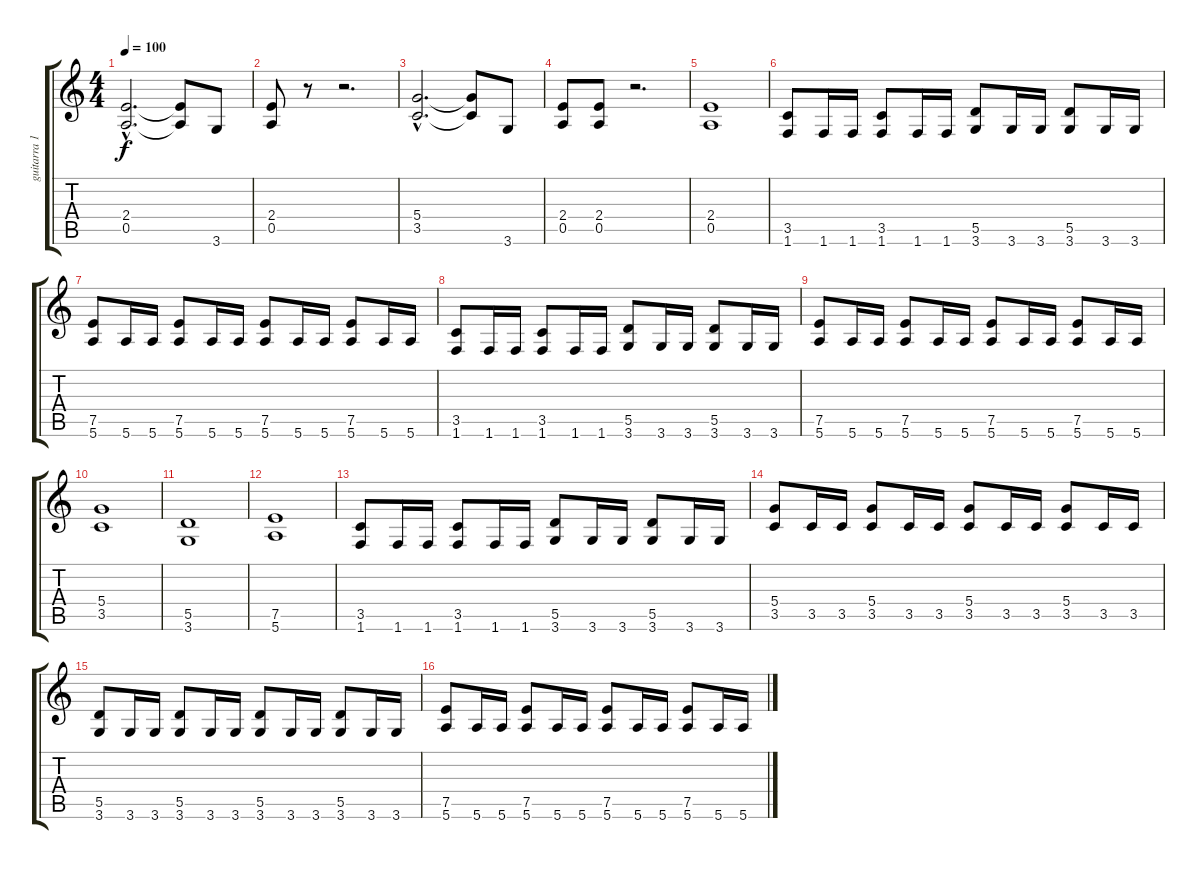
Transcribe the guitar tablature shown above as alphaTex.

\track ("guitarra 1" "guitarra 1") {instrument overdrivenguitar}
\staff {score tabs}
\tuning (E4 B3 G3 D3 A2 E2) {hide}
\ts (4 4)
\tempo 100
\clef g2
\ks c
(2.4{hac t} 0.5{hac t}).2{d dy f} (2.4{t} 0.5{t}).8 3.6.8 |
(2.4 0.5).8 r.8 r.2{d} |
(5.4{hac} 3.5{hac}).2{d} (5.4{t} 3.5{t}).8 3.6.8 |
(2.4 0.5).8 (2.4 0.5).8 r.2{d} |
(2.4 0.5).1 |
(3.5 1.6).8 1.6.16 1.6.16 (3.5 1.6).8 1.6.16 1.6.16 (5.5 3.6).8 3.6.16 3.6.16 (5.5 3.6).8 3.6.16 3.6.16 |
(7.5 5.6).8 5.6.16 5.6.16 (7.5 5.6).8 5.6.16 5.6.16 (7.5 5.6).8 5.6.16 5.6.16 (7.5 5.6).8 5.6.16 5.6.16 |
(3.5 1.6).8 1.6.16 1.6.16 (3.5 1.6).8 1.6.16 1.6.16 (5.5 3.6).8 3.6.16 3.6.16 (5.5 3.6).8 3.6.16 3.6.16 |
(7.5 5.6).8 5.6.16 5.6.16 (7.5 5.6).8 5.6.16 5.6.16 (7.5 5.6).8 5.6.16 5.6.16 (7.5 5.6).8 5.6.16 5.6.16 |
\section ("" "")
(5.4 3.5).1 |
(5.5 3.6).1 |
(7.5 5.6).1 |
(3.5 1.6).8 1.6.16 1.6.16 (3.5 1.6).8 1.6.16 1.6.16 (5.5 3.6).8 3.6.16 3.6.16 (5.5 3.6).8 3.6.16 3.6.16 |
(5.4 3.5).8 3.5.16 3.5.16 (5.4 3.5).8 3.5.16 3.5.16 (5.4 3.5).8 3.5.16 3.5.16 (5.4 3.5).8 3.5.16 3.5.16 |
(5.5 3.6).8 3.6.16 3.6.16 (5.5 3.6).8 3.6.16 3.6.16 (5.5 3.6).8 3.6.16 3.6.16 (5.5 3.6).8 3.6.16 3.6.16 |
(7.5 5.6).8 5.6.16 5.6.16 (7.5 5.6).8 5.6.16 5.6.16 (7.5 5.6).8 5.6.16 5.6.16 (7.5 5.6).8 5.6.16 5.6.16
